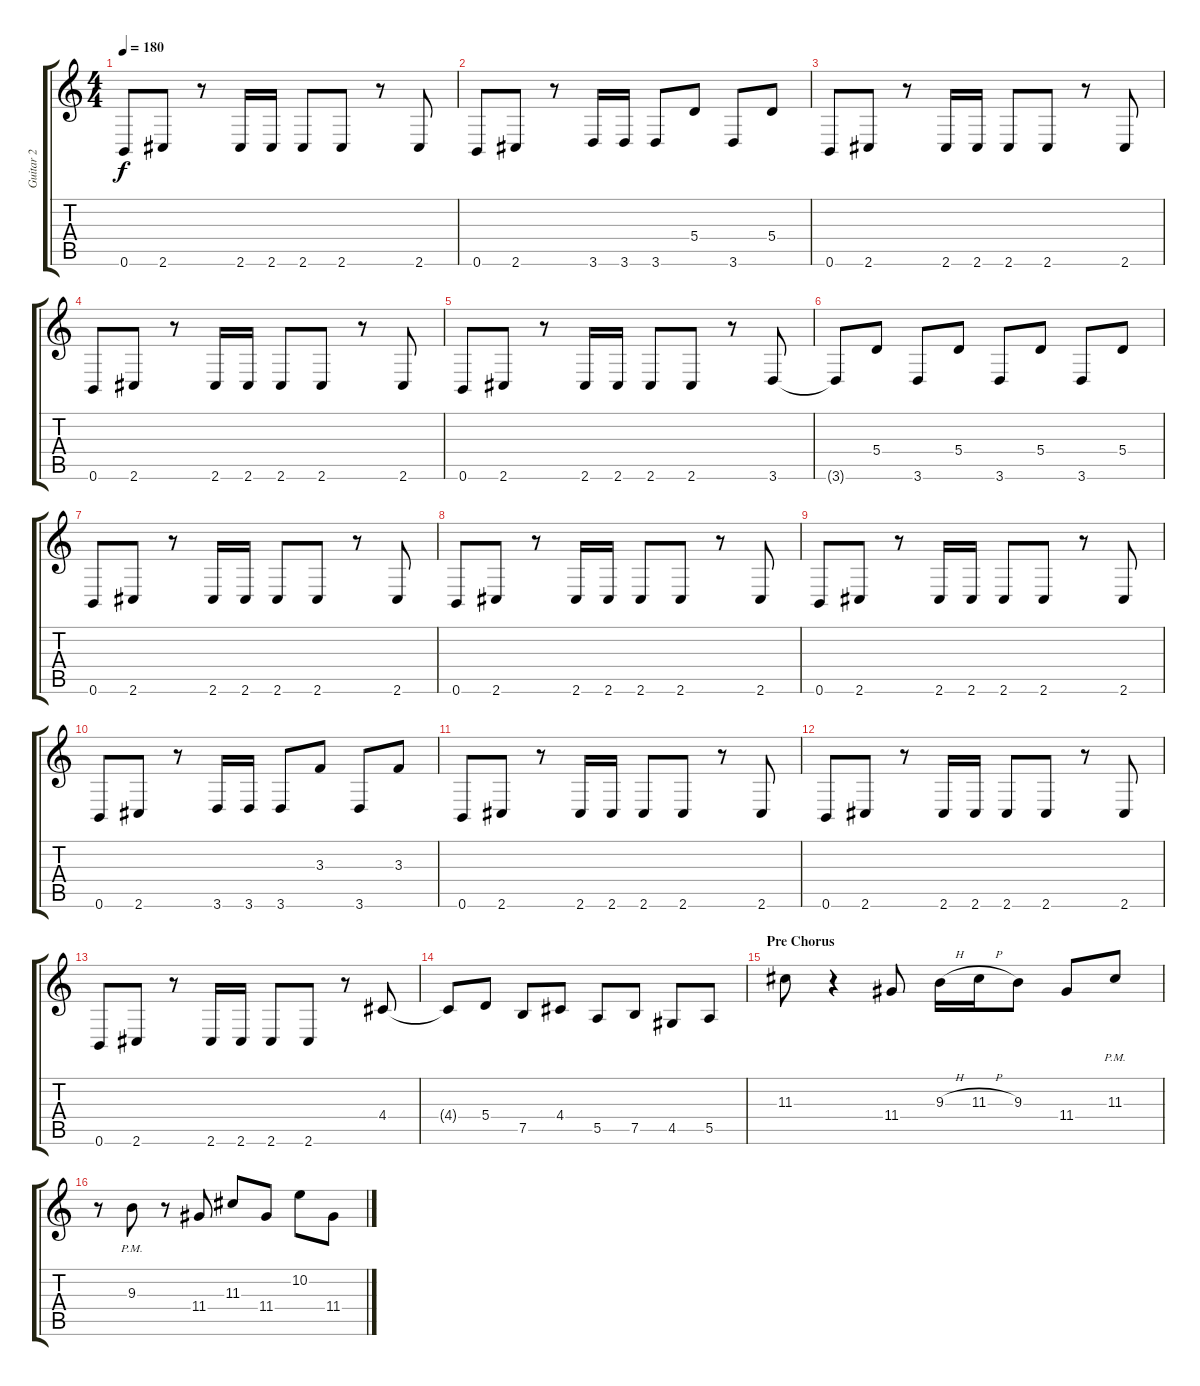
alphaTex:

\track ("Guitar 2" "Guitar 2") {instrument distortionguitar}
\staff {score tabs}
\tuning (B3 Gb3 D3 A2 E2 B1) {hide}
\ts (4 4)
\tempo 180
\clef g2
\ks c
0.6.8{dy f} 2.6.8 r.8 2.6.16 2.6.16 2.6.8 2.6.8 r.8 2.6.8 |
0.6.8 2.6.8 r.8 3.6.16 3.6.16 3.6.8 5.4.8 3.6.8 5.4.8 |
0.6.8 2.6.8 r.8 2.6.16 2.6.16 2.6.8 2.6.8 r.8 2.6.8 |
0.6.8 2.6.8 r.8 2.6.16 2.6.16 2.6.8 2.6.8 r.8 2.6.8 |
0.6.8 2.6.8 r.8 2.6.16 2.6.16 2.6.8 2.6.8 r.8 3.6.8 |
3.6{t}.8 5.4.8 3.6.8 5.4.8 3.6.8 5.4.8 3.6.8 5.4.8 |
0.6.8 2.6.8 r.8 2.6.16 2.6.16 2.6.8 2.6.8 r.8 2.6.8 |
0.6.8 2.6.8 r.8 2.6.16 2.6.16 2.6.8 2.6.8 r.8 2.6.8 |
0.6.8 2.6.8 r.8 2.6.16 2.6.16 2.6.8 2.6.8 r.8 2.6.8 |
0.6.8 2.6.8 r.8 3.6.16 3.6.16 3.6.8 3.3.8 3.6.8 3.3.8 |
0.6.8 2.6.8 r.8 2.6.16 2.6.16 2.6.8 2.6.8 r.8 2.6.8 |
0.6.8 2.6.8 r.8 2.6.16 2.6.16 2.6.8 2.6.8 r.8 2.6.8 |
0.6.8 2.6.8 r.8 2.6.16 2.6.16 2.6.8 2.6.8 r.8 4.4.8 |
4.4{t}.8 5.4.8 7.5.8 4.4.8 5.5.8 7.5.8 4.5.8 5.5.8 |
\section ("" "Pre Chorus")
11.3.8{volume 9} r.4 11.4.8 9.3{h}.16 11.3{h}.16 9.3.8 11.4.8 11.3{pm}.8 |
r.8 9.3{pm}.8 r.8 11.4.8 11.3.8 11.4.8 10.2.8 11.4.8
